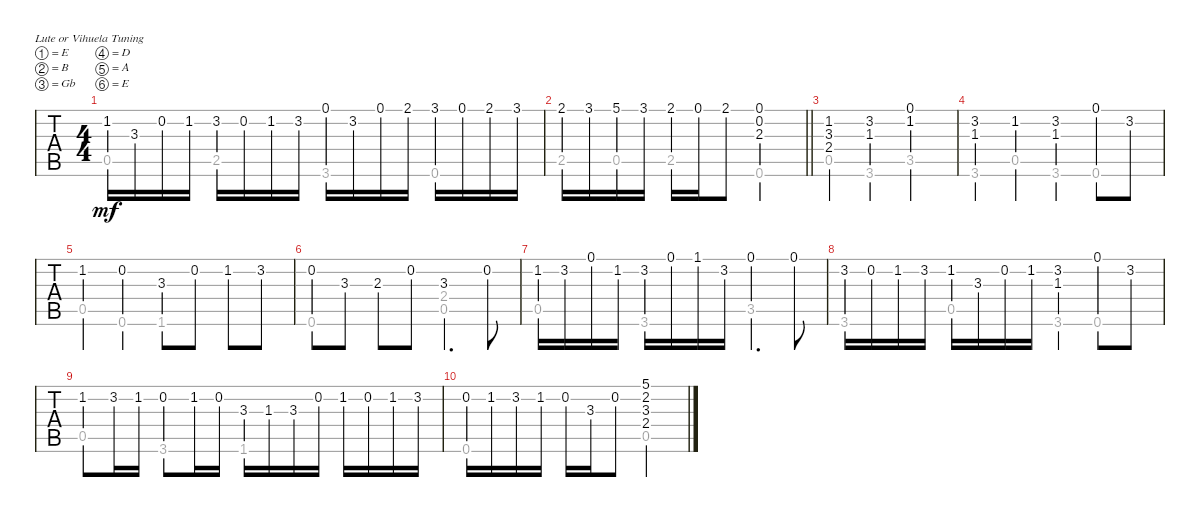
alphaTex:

\bracketExtendMode groupsimilarinstruments
\singleTrackTrackNamePolicy hidden
\multiTrackTrackNamePolicy hidden
\firstSystemTrackNameOrientation horizontal
\otherSystemsTrackNameOrientation horizontal
\track ("Untitled" "Untitled") {instrument acousticguitarnylon}
\staff {tabs}
\tuning (E4 B3 Gb3 D3 A2 E2)
\voice
\ts (4 4)
\tempo (90 hide)
\clef g2
\scale
0.293788
\ks aminor
1.2.16{dy mf} 3.3.16 0.2.16 1.2.16 3.2.16 0.2.16 1.2.16 3.2.16 0.1.16 3.2.16 0.1.16 2.1.16 3.1.16 0.1.16 2.1.16 3.1.16 |
\barLineRight lightlight
2.1.16 3.1.16 5.1.16 3.1.16 2.1.16 0.1.16 2.1.8 (0.1 0.2 2.3).2 |
(1.2 3.3 2.4).4 (3.2 1.3).4 (0.1 1.2).2 |
(3.2 1.3).4 1.2.4 (3.2 1.3).4 0.1.8 3.2.8 |
1.2.4 0.2.4 3.3.8 0.2.8 1.2.8 3.2.8 |
0.2.8 3.3.8 2.3.8 0.2.8 3.3.4{d} 0.2.8 |
1.2.16 3.2.16 0.1.16 1.2.16 3.2.16 0.1.16 1.1.16 3.2.16 0.1.4{d} 0.1.8 |
3.2.16 0.2.16 1.2.16 3.2.16 1.2.16 3.3.16 0.2.16 1.2.16 (3.2 1.3).4 0.1.8 3.2.8 |
1.2.8 3.2.16 1.2.16 0.2.8 1.2.16 0.2.16 3.3.16 1.3.16 3.3.16 0.2.16 1.2.16 0.2.16 1.2.16 3.2.16 |
0.2.16 1.2.16 3.2.16 1.2.16 0.2.16 3.3.16 0.2.8 (5.1 2.2 3.3 2.4).2
\voice
\clef g2
\ottava regular
\simile none
\scale
0.293788
\ks aminor
0.5.4{dy mf} 2.5.4 3.6.4 0.6.4 |
\barLineRight lightlight
2.5.8 0.5.8 2.5.4 0.6.2 |
0.5.4 3.6.4 3.5.2 |
3.6.4 0.5.4 3.6.4 0.6.4 |
0.5.4 0.6.4 1.6.2 |
0.6.2 (2.4 0.5).2 |
0.5.4 3.6.4 3.5.2 |
3.6.4 0.5.4 3.6.4 0.6.4 |
0.5.4 3.6.4 1.6.2 |
0.6.2 0.5.2
